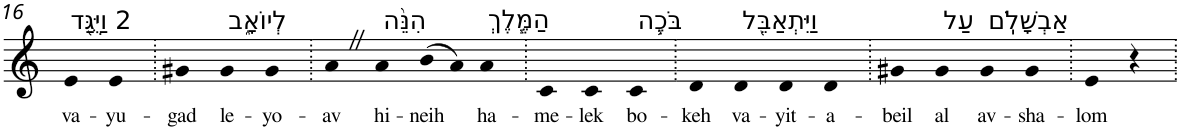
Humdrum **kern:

**kern	**text
*part1	*part1
*staff1	*staff1
*I"Piano	*
*I'Pno	*
!!LO:PB:g=z
*clefG2	*
*k[]	*
=16	=16
!LO:TX:a:t=2 וַיֻּגַּ֖ד	!
!	!LO:LY:b
4e	va-
!	!LO:LY:b
4e	-yu-
=17.	=17.
!	!LO:LY:b
4g#X	-gad
!LO:TX:a:t=לְיוֹאָ֑ב	!
!	!LO:LY:b
4g#	le-
!	!LO:LY:b
4g#	-yo-
=18.	=18.
!	!LO:LY:b
4aZ	-av
!LO:TX:a:t=הִנֵּ֨ה	!
!	!LO:LY:b
4a	hi-
!	!LO:LY:b
(>8b	-neih
8a)	.
!LO:TX:a:t=הַמֶּ֧לֶךְ	!
!	!LO:LY:b
4a	ha-
=19.	=19.
!	!LO:LY:b
4c	-me-
!	!LO:LY:b
4c	-lek
!LO:TX:a:t=בֹּכֶ֛ה	!
!	!LO:LY:b
4c	bo-
=20.	=20.
!	!LO:LY:b
4d	-keh
!LO:TX:a:t=וַיִּתְאַבֵּ֖ל	!
!	!LO:LY:b
4d	va-
!	!LO:LY:b
4d	-yit-
!	!LO:LY:b
4d	-a-
=21.	=21.
!	!LO:LY:b
4g#X	-beil
!LO:TX:a:t=עַל	!
!	!LO:LY:b
4g#	al
!LO:TX:a:t=אַבְשָׁלֹֽם	!
!	!LO:LY:b
4g#	av-
!	!LO:LY:b
4g#	-sha-
=22.	=22.
!	!LO:LY:b
4e	-lom
4r	.
=.	=.
*-	*-
